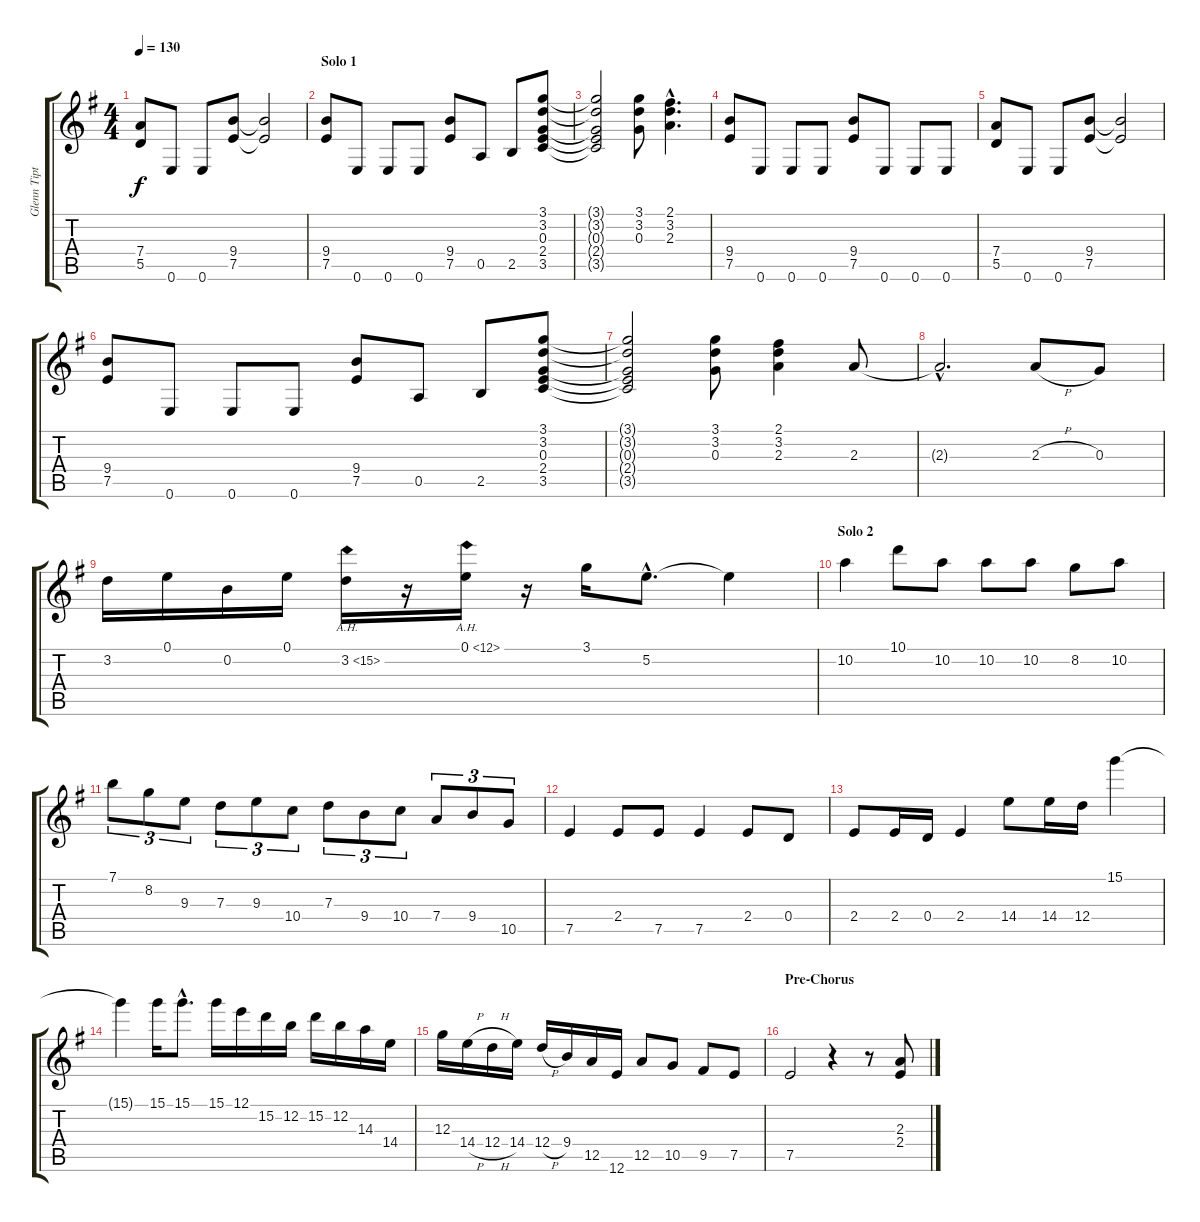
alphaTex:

\track ("Glenn Tipton" "Glenn Tipt") {instrument distortionguitar}
\staff {score tabs}
\tuning (E4 B3 G3 D3 A2 E2) {hide}
\ts (4 4)
\tempo 130
\clef g2
\ks g
(7.4 5.5).8{dy f} 0.6.8 0.6.8 (9.4 7.5).8 (9.4{t} 7.5{t}).2 |
\section ("" "Solo 1")
(9.4 7.5).8 0.6.8 0.6.8 0.6.8 (9.4 7.5).8 0.5.8 2.5.8 (3.1 3.2 0.3 2.4 3.5).8 |
(3.1{t} 3.2{t} 0.3{t} 2.4{t} 3.5{t}).2 (3.1 3.2 0.3).8 (2.1{hac} 3.2{hac} 2.3{hac}).4{d} |
(9.4 7.5).8 0.6.8 0.6.8 0.6.8 (9.4 7.5).8 0.6.8 0.6.8 0.6.8 |
(7.4 5.5).8 0.6.8 0.6.8 (9.4 7.5).8 (9.4{t} 7.5{t}).2 |
(9.4 7.5).8 0.6.8 0.6.8 0.6.8 (9.4 7.5).8 0.5.8 2.5.8 (3.1 3.2 0.3 2.4 3.5).8 |
(3.1{t} 3.2{t} 0.3{t} 2.4{t} 3.5{t}).2 (3.1 3.2 0.3).8 (2.1 3.2 2.3).4 2.3.8 |
2.3{hac t}.2{d} 2.3{h}.8 0.3.8 |
3.2.16 0.1.16 0.2.16 0.1.16 3.2{ah 12}.16 r.16 0.1{ah 12}.16 r.16 3.1.16 5.2{hac}.8{d} 5.2{t}.4 |
\section ("" "Solo 2")
10.2.4 10.1.8 10.2.8 10.2.8 10.2.8 8.2.8 10.2.8 |
7.1.8{tu (3 2)} 8.2.8{tu (3 2)} 9.3.8{tu (3 2)} 7.3.8{tu (3 2)} 9.3.8{tu (3 2)} 10.4.8{tu (3 2)} 7.3.8{tu (3 2)} 9.4.8{tu (3 2)} 10.4.8{tu (3 2)} 7.4.8{tu (3 2)} 9.4.8{tu (3 2)} 10.5.8{tu (3 2)} |
7.5.4 2.4.8 7.5.8 7.5.4 2.4.8 0.4.8 |
2.4.8 2.4.16 0.4.16 2.4.4 14.4.8 14.4.16 12.4.16 15.1.4 |
15.1{t}.4 15.1.16 15.1{hac}.8{d} 15.1.16 12.1.16 15.2.16 12.2.16 15.2.16 12.2.16 14.3.16 14.4.16 |
12.3.16 14.4{h}.16 12.4{h}.16 14.4.16 12.4{h}.16 9.4.16 12.5.16 12.6.16 12.5.8 10.5.8 9.5.8 7.5.8 |
\section ("" "Pre-Chorus")
7.5.2 r.4 r.8 (2.3 2.4).8
